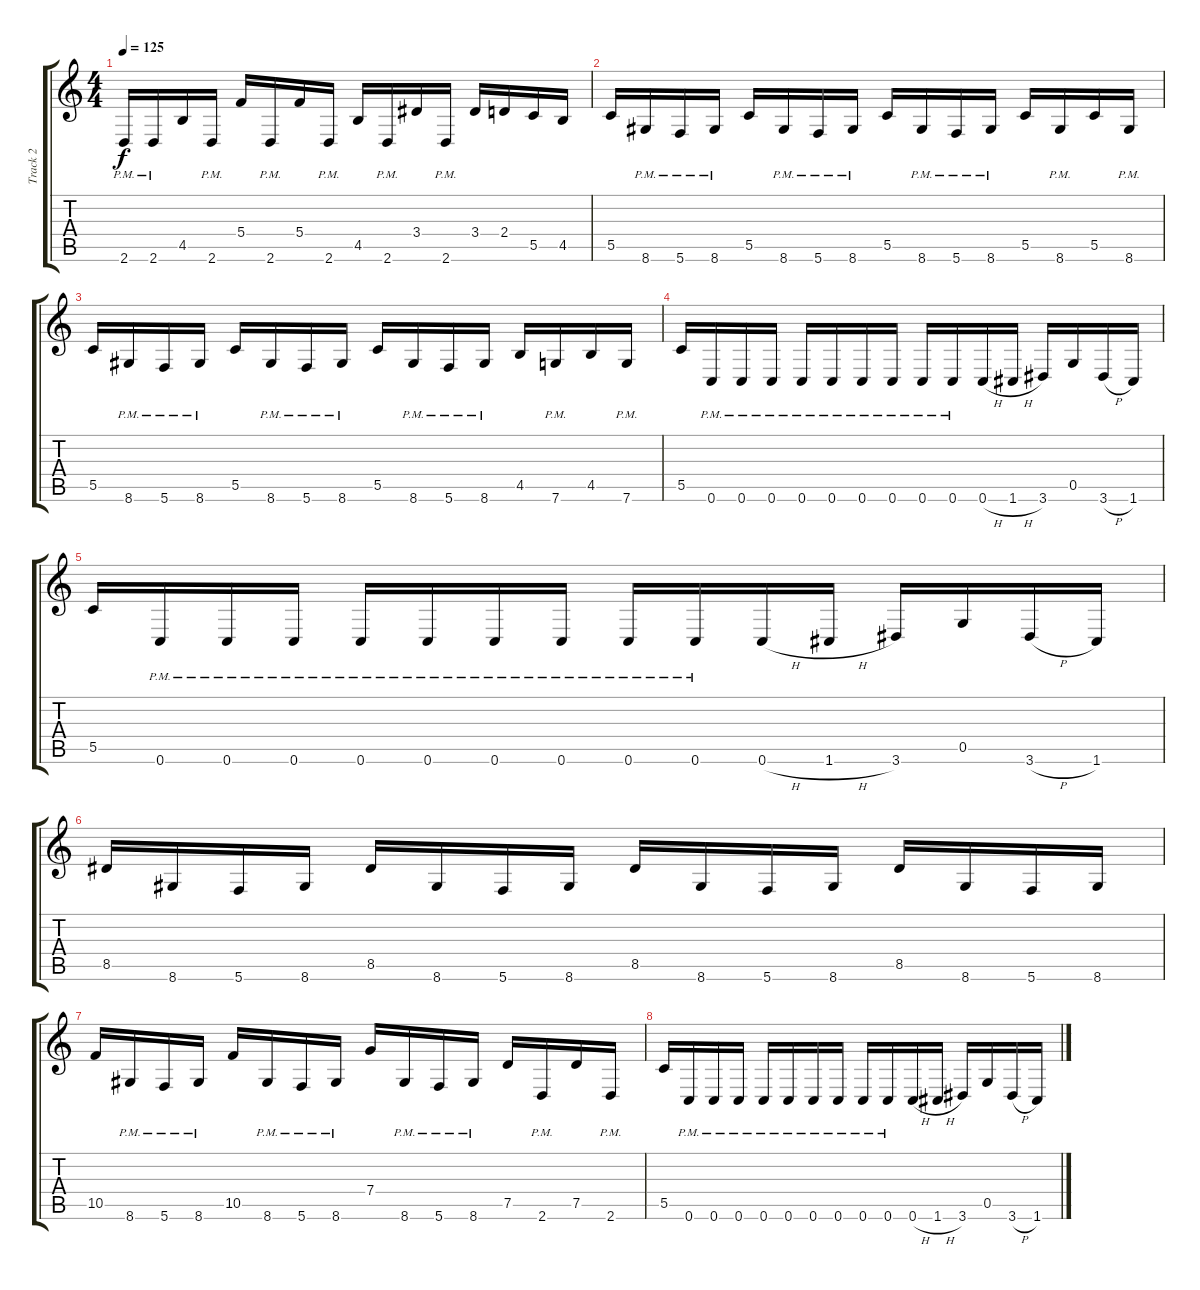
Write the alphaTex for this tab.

\track ("Track 2" "Track 2") {instrument distortionguitar}
\staff {score tabs}
\tuning (D4 A3 F3 C3 G2 C2) {hide}
\ts (4 4)
\tempo 125
\clef g2
\ks c
2.6{pm}.16{dy f} 2.6{pm}.16 4.5.16 2.6{pm}.16 5.4.16 2.6{pm}.16 5.4.16 2.6{pm}.16 4.5.16 2.6{pm}.16 3.4.16 2.6{pm}.16 3.4.16 2.4.16 5.5.16 4.5.16 |
5.5.16 8.6{pm}.16 5.6{pm}.16 8.6{pm}.16 5.5.16 8.6{pm}.16 5.6{pm}.16 8.6{pm}.16 5.5.16 8.6{pm}.16 5.6{pm}.16 8.6{pm}.16 5.5.16 8.6{pm}.16 5.5.16 8.6{pm}.16 |
5.5.16 8.6{pm}.16 5.6{pm}.16 8.6{pm}.16 5.5.16 8.6{pm}.16 5.6{pm}.16 8.6{pm}.16 5.5.16 8.6{pm}.16 5.6{pm}.16 8.6{pm}.16 4.5.16 7.6{pm}.16 4.5.16 7.6{pm}.16 |
5.5.16 0.6{pm}.16 0.6{pm}.16 0.6{pm}.16 0.6{pm}.16 0.6{pm}.16 0.6{pm}.16 0.6{pm}.16 0.6{pm}.16 0.6{pm}.16 0.6{h}.16 1.6{h}.16 3.6.16 0.5.16 3.6{h}.16 1.6.16 |
5.5.16 0.6{pm}.16 0.6{pm}.16 0.6{pm}.16 0.6{pm}.16 0.6{pm}.16 0.6{pm}.16 0.6{pm}.16 0.6{pm}.16 0.6{pm}.16 0.6{h}.16 1.6{h}.16 3.6.16 0.5.16 3.6{h}.16 1.6.16 |
8.5.16 8.6.16 5.6.16 8.6.16 8.5.16 8.6.16 5.6.16 8.6.16 8.5.16 8.6.16 5.6.16 8.6.16 8.5.16 8.6.16 5.6.16 8.6.16 |
10.5.16 8.6{pm}.16 5.6{pm}.16 8.6{pm}.16 10.5.16 8.6{pm}.16 5.6{pm}.16 8.6{pm}.16 7.4.16 8.6{pm}.16 5.6{pm}.16 8.6{pm}.16 7.5.16 2.6{pm}.16 7.5.16 2.6{pm}.16 |
5.5.16 0.6{pm}.16 0.6{pm}.16 0.6{pm}.16 0.6{pm}.16 0.6{pm}.16 0.6{pm}.16 0.6{pm}.16 0.6{pm}.16 0.6{pm}.16 0.6{h}.16 1.6{h}.16 3.6.16 0.5.16 3.6{h}.16 1.6.16
